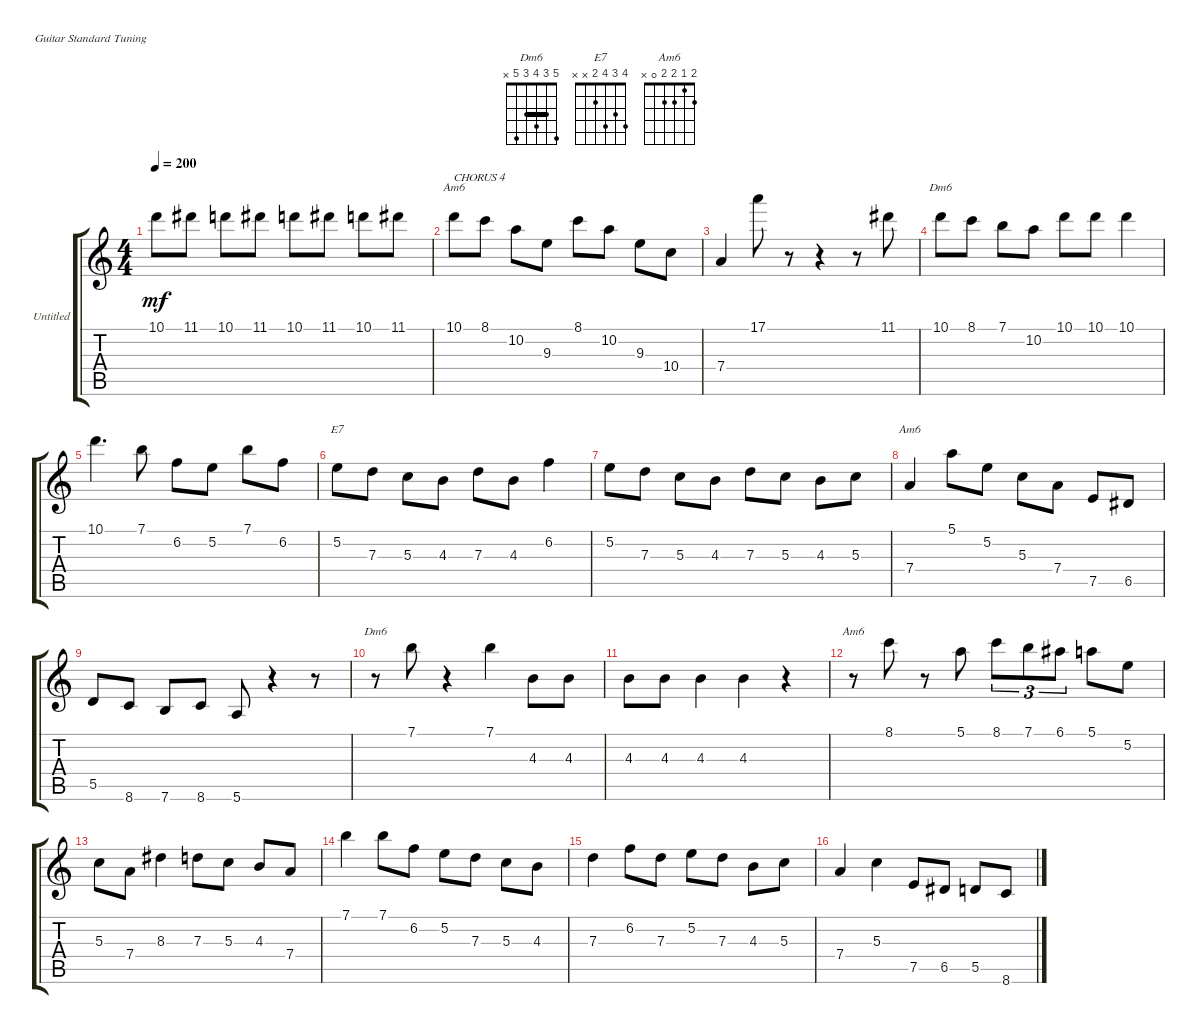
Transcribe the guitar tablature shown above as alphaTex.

\bracketExtendMode groupsimilarinstruments
\firstSystemTrackNameOrientation horizontal
\otherSystemsTrackNameOrientation horizontal
\track ("Untitled" "Untitled") {instrument acousticguitarnylon}
\staff {score tabs}
\tuning (E4 B3 G3 D3 A2 E2)
\chord ("Dm6" 5 3 4 3 5 x) {showfingering false barre 3}
\chord ("E7" 4 3 4 2 x x) {showfingering false}
\chord ("Am6" 2 1 2 2 0 x) {showfingering false}
\ts (4 4)
\tempo 200
\clef g2
\ks c
10.1.8{dy mf} 11.1.8 10.1.8 11.1.8 10.1.8 11.1.8 10.1.8 11.1.8 |
10.1.8{ch "Am6" txt "CHORUS 4"} 8.1.8 10.2.8 9.3.8 8.1.8 10.2.8 9.3.8 10.4.8 |
7.4.4 17.1.8 r.8 r.4 r.8 11.1.8 |
10.1.8{ch "Dm6"} 8.1.8 7.1.8 10.2.8 10.1.8 10.1.8 10.1.4 |
10.1.4{d} 7.1.8 6.2.8 5.2.8 7.1.8 6.2.8 |
5.2.8{ch "E7"} 7.3.8 5.3.8 4.3.8 7.3.8 4.3.8 6.2.4 |
5.2.8 7.3.8 5.3.8 4.3.8 7.3.8 5.3.8 4.3.8 5.3.8 |
7.4.4{ch "Am6"} 5.1.8 5.2.8 5.3.8 7.4.8 7.5.8 6.5.8 |
5.5.8 8.6.8 7.6.8 8.6.8 5.6.8 r.4 r.8 |
r.8{ch "Dm6"} 7.1.8 r.4 7.1.4 4.3.8 4.3.8 |
4.3.8 4.3.8 4.3.4 4.3.4 r.4 |
r.8{ch "Am6"} 8.1.8 r.8 5.1.8 8.1.8{tu (3 2)} 7.1.8{tu (3 2)} 6.1.8{tu (3 2)} 5.1.8 5.2.8 |
5.3.8 7.4.8 8.3.4 7.3.8 5.3.8 4.3.8 7.4.8 |
7.1.4 7.1.8 6.2.8 5.2.8 7.3.8 5.3.8 4.3.8 |
7.3.4 6.2.8 7.3.8 5.2.8 7.3.8 4.3.8 5.3.8 |
7.4.4 5.3.4 7.5.8 6.5.8 5.5.8 8.6.8
